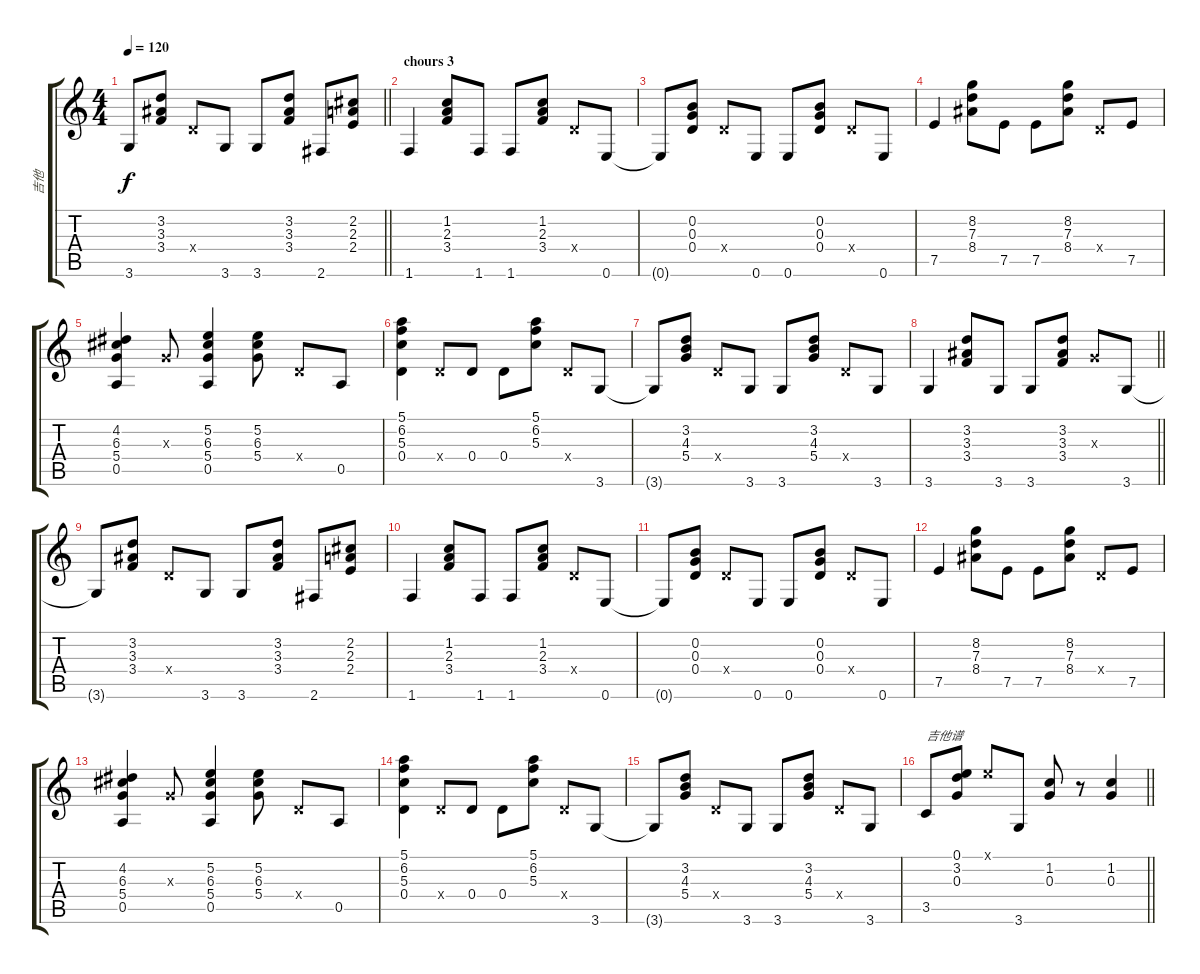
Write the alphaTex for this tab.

\track ("吉他" "吉他") {instrument acousticguitarnylon}
\staff {score tabs}
\tuning (E4 B3 G3 D3 A2 E2) {hide}
\ts (4 4)
\tempo 120
\clef g2
\barLineRight lightlight
\ks c
3.6{t}.8{dy f} (3.2 3.3 3.4).8 0.4{x}.8 3.6.8 3.6.8 (3.2 3.3 3.4).8 2.6.8 (2.2 2.3 2.4).8 |
\section ("" "chours 3")
1.6.4 (1.2 2.3 3.4).8 1.6.8 1.6.8 (1.2 2.3 3.4).8 0.4{x}.8 0.6.8 |
0.6{t}.8 (0.2 0.3 0.4).8 0.4{x}.8 0.6.8 0.6.8 (0.2 0.3 0.4).8 0.4{x}.8 0.6.8 |
7.5.4 (8.2 7.3 8.4).8 7.5.8 7.5.8 (8.2 7.3 8.4).8 0.4{x}.8 7.5.8 |
(4.2 6.3 5.4 0.5).4 0.3{x}.8 (5.2 6.3 5.4 0.5).4 (5.2 6.3 5.4).8 0.4{x}.8 0.5.8 |
(5.1 6.2 5.3 0.4).4 0.4{x}.8 0.4.8 0.4.8 (5.1 6.2 5.3).8 0.4{x}.8 3.6.8 |
3.6{t}.8 (3.2 4.3 5.4).8 0.4{x}.8 3.6.8 3.6.8 (3.2 4.3 5.4).8 0.4{x}.8 3.6.8 |
\barLineRight lightlight
3.6.4 (3.2 3.3 3.4).8 3.6.8 3.6.8 (3.2 3.3 3.4).8 0.3{x}.8 3.6.8 |
3.6{t}.8 (3.2 3.3 3.4).8 0.4{x}.8 3.6.8 3.6.8 (3.2 3.3 3.4).8 2.6.8 (2.2 2.3 2.4).8 |
1.6.4 (1.2 2.3 3.4).8 1.6.8 1.6.8 (1.2 2.3 3.4).8 0.4{x}.8 0.6.8 |
0.6{t}.8 (0.2 0.3 0.4).8 0.4{x}.8 0.6.8 0.6.8 (0.2 0.3 0.4).8 0.4{x}.8 0.6.8 |
7.5.4 (8.2 7.3 8.4).8 7.5.8 7.5.8 (8.2 7.3 8.4).8 0.4{x}.8 7.5.8 |
(4.2 6.3 5.4 0.5).4 0.3{x}.8 (5.2 6.3 5.4 0.5).4 (5.2 6.3 5.4).8 0.4{x}.8 0.5.8 |
(5.1 6.2 5.3 0.4).4 0.4{x}.8 0.4.8 0.4.8 (5.1 6.2 5.3).8 0.4{x}.8 3.6.8 |
3.6{t}.8 (3.2 4.3 5.4).8 0.4{x}.8 3.6.8 3.6.8 (3.2 4.3 5.4).8 0.4{x}.8 3.6.8 |
\barLineRight lightlight
3.5.8{txt "吉他谱"} (0.1 3.2 0.3).8 0.1{x}.8 3.6.8 (1.2 0.3).8 r.8 (1.2 0.3).4
